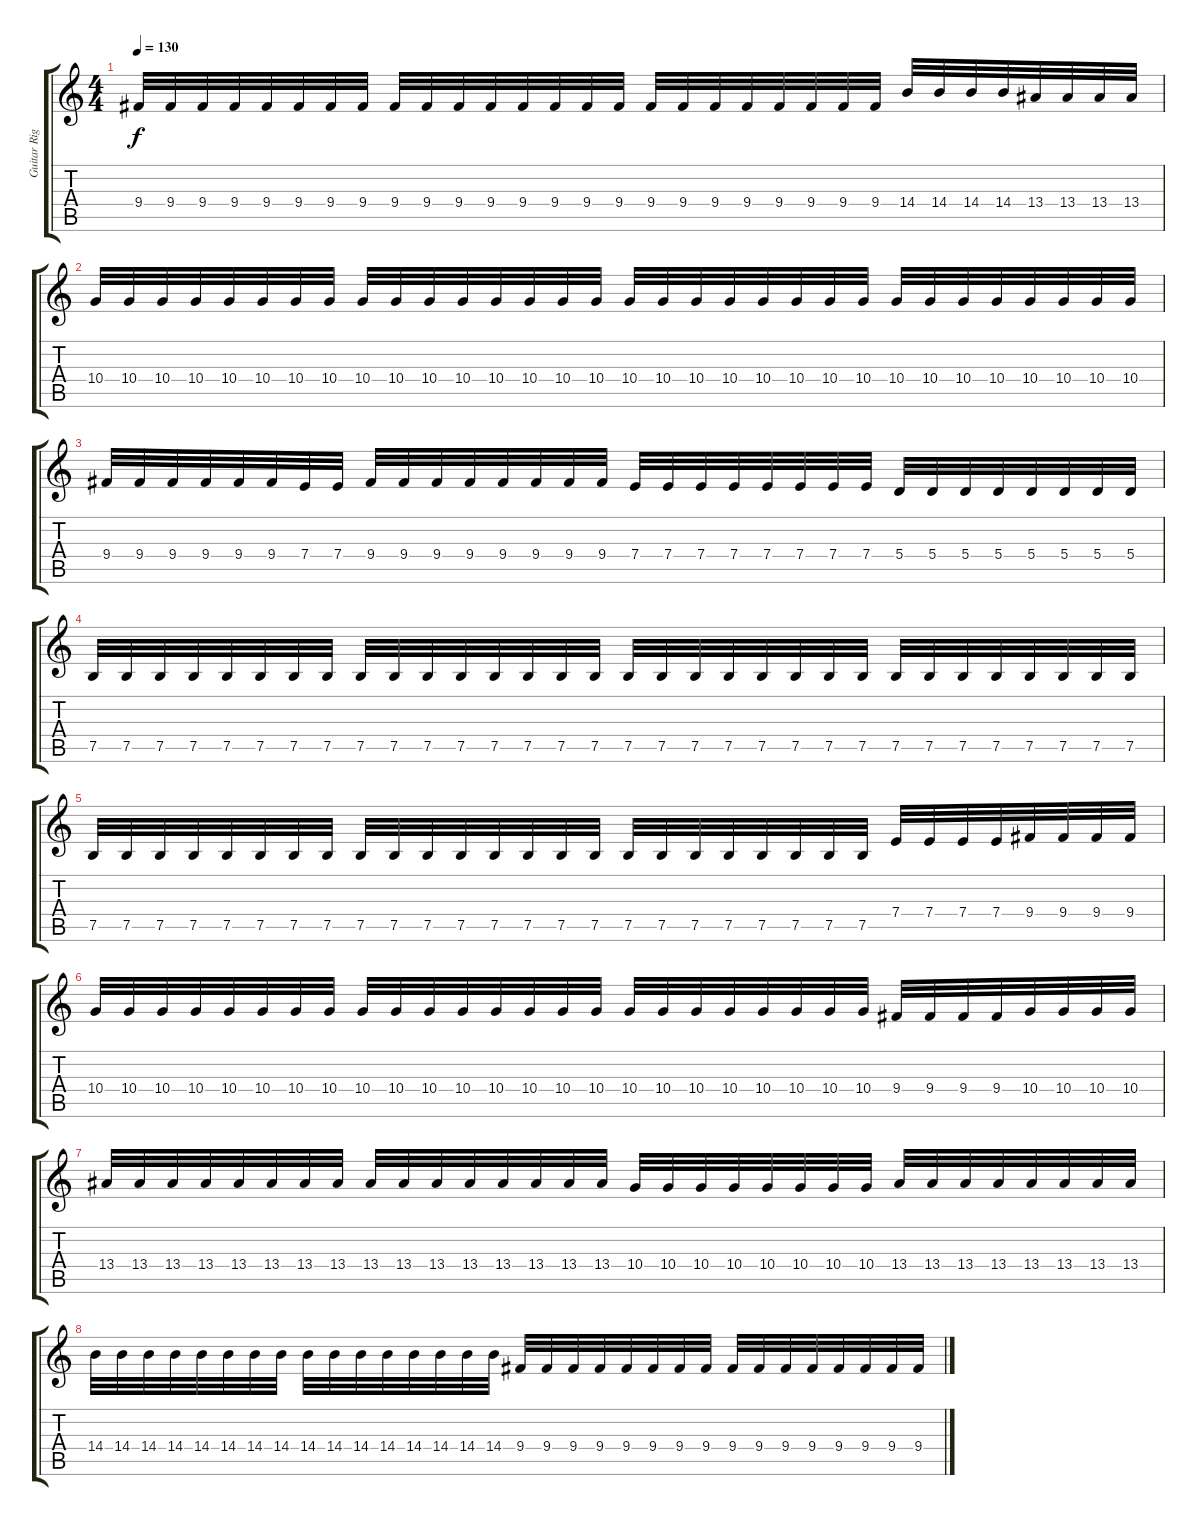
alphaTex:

\track ("Guitar Right" "Guitar Rig") {instrument distortionguitar}
\staff {score tabs}
\tuning (B3 Gb3 D3 A2 E2 B1) {hide}
\ts (4 4)
\tempo 130
\clef g2
\ks c
9.4.32{dy f} 9.4.32 9.4.32 9.4.32 9.4.32 9.4.32 9.4.32 9.4.32 9.4.32 9.4.32 9.4.32 9.4.32 9.4.32 9.4.32 9.4.32 9.4.32 9.4.32 9.4.32 9.4.32 9.4.32 9.4.32 9.4.32 9.4.32 9.4.32 14.4.32 14.4.32 14.4.32 14.4.32 13.4.32 13.4.32 13.4.32 13.4.32 |
10.4.32 10.4.32 10.4.32 10.4.32 10.4.32 10.4.32 10.4.32 10.4.32 10.4.32 10.4.32 10.4.32 10.4.32 10.4.32 10.4.32 10.4.32 10.4.32 10.4.32 10.4.32 10.4.32 10.4.32 10.4.32 10.4.32 10.4.32 10.4.32 10.4.32 10.4.32 10.4.32 10.4.32 10.4.32 10.4.32 10.4.32 10.4.32 |
9.4.32 9.4.32 9.4.32 9.4.32 9.4.32 9.4.32 7.4.32 7.4.32 9.4.32 9.4.32 9.4.32 9.4.32 9.4.32 9.4.32 9.4.32 9.4.32 7.4.32 7.4.32 7.4.32 7.4.32 7.4.32 7.4.32 7.4.32 7.4.32 5.4.32 5.4.32 5.4.32 5.4.32 5.4.32 5.4.32 5.4.32 5.4.32 |
7.5.32 7.5.32 7.5.32 7.5.32 7.5.32 7.5.32 7.5.32 7.5.32 7.5.32 7.5.32 7.5.32 7.5.32 7.5.32 7.5.32 7.5.32 7.5.32 7.5.32 7.5.32 7.5.32 7.5.32 7.5.32 7.5.32 7.5.32 7.5.32 7.5.32 7.5.32 7.5.32 7.5.32 7.5.32 7.5.32 7.5.32 7.5.32 |
7.5.32 7.5.32 7.5.32 7.5.32 7.5.32 7.5.32 7.5.32 7.5.32 7.5.32 7.5.32 7.5.32 7.5.32 7.5.32 7.5.32 7.5.32 7.5.32 7.5.32 7.5.32 7.5.32 7.5.32 7.5.32 7.5.32 7.5.32 7.5.32 7.4.32 7.4.32 7.4.32 7.4.32 9.4.32 9.4.32 9.4.32 9.4.32 |
10.4.32 10.4.32 10.4.32 10.4.32 10.4.32 10.4.32 10.4.32 10.4.32 10.4.32 10.4.32 10.4.32 10.4.32 10.4.32 10.4.32 10.4.32 10.4.32 10.4.32 10.4.32 10.4.32 10.4.32 10.4.32 10.4.32 10.4.32 10.4.32 9.4.32 9.4.32 9.4.32 9.4.32 10.4.32 10.4.32 10.4.32 10.4.32 |
13.4.32 13.4.32 13.4.32 13.4.32 13.4.32 13.4.32 13.4.32 13.4.32 13.4.32 13.4.32 13.4.32 13.4.32 13.4.32 13.4.32 13.4.32 13.4.32 10.4.32 10.4.32 10.4.32 10.4.32 10.4.32 10.4.32 10.4.32 10.4.32 13.4.32 13.4.32 13.4.32 13.4.32 13.4.32 13.4.32 13.4.32 13.4.32 |
14.4.32 14.4.32 14.4.32 14.4.32 14.4.32 14.4.32 14.4.32 14.4.32 14.4.32 14.4.32 14.4.32 14.4.32 14.4.32 14.4.32 14.4.32 14.4.32 9.4.32 9.4.32 9.4.32 9.4.32 9.4.32 9.4.32 9.4.32 9.4.32 9.4.32 9.4.32 9.4.32 9.4.32 9.4.32 9.4.32 9.4.32 9.4.32
